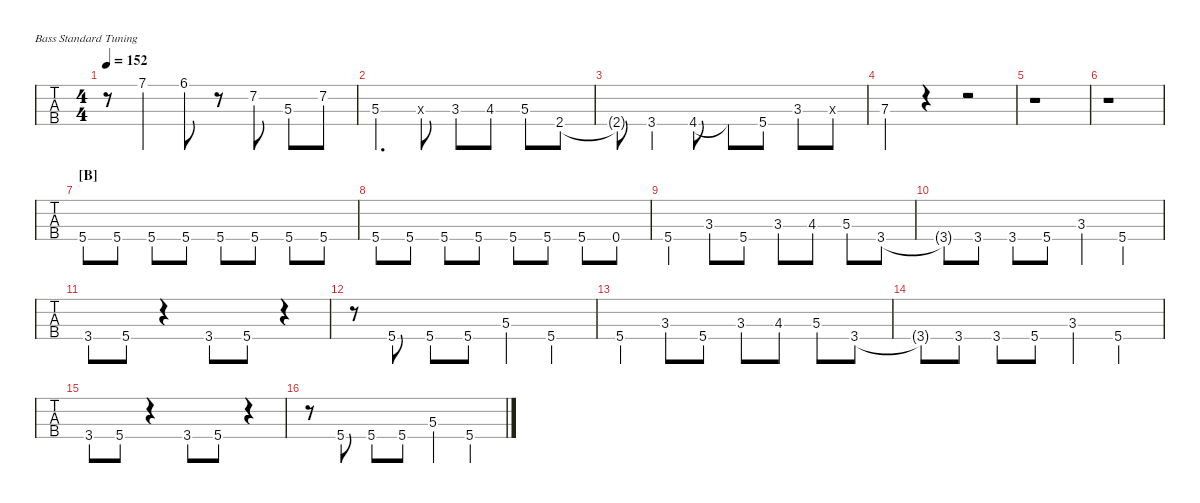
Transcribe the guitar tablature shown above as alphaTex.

\hideDynamics
\bracketExtendMode nobrackets
\singleTrackTrackNamePolicy hidden
\multiTrackTrackNamePolicy hidden
\firstSystemTrackNameMode fullname
\firstSystemTrackNameOrientation horizontal
\otherSystemsTrackNameOrientation horizontal
\track ("Bass" "E-Bass") {instrument electricbassfinger}
\staff {tabs}
\tuning (G2 D2 A1 E1)
\ts (4 4)
\tempo 152
\clef f4
\ks c
r.8{dy f} 7.1.4 6.1{acc #}.8 r.8 7.2.8 5.3.8 7.2.8 |
5.3.4{d} 0.3{x}.8 3.3.8 4.3{acc #}.8 5.3.8 2.4{acc #}.8 |
2.4{t acc #}.8 3.4.4 4.4{acc #}.8 4.4{t acc #}.8 5.4.8 3.3.8 6.3{x acc #}.8 |
7.3{ac}.4 r.4 r.2 |
r.1 |
r.1 |
\section ("B" "")
5.4.8{dy p} 5.4.8 5.4.8 5.4.8 5.4.8 5.4.8 5.4.8{dy mp} 5.4.8 |
5.4.8 5.4.8 5.4.8 5.4.8{dy mf} 5.4.8 5.4.8 5.4.8 0.4.8{dy f} |
5.4.4 3.3.8 5.4.8 3.3.8 4.3{acc #}.8 5.3.8 3.4{ac}.8 |
3.4{t}.8 3.4.8 3.4.8 5.4.8 3.3.4 5.4.4 |
3.4{ac}.8 5.4{ac}.8 r.4 3.4{ac}.8 5.4{ac}.8 r.4 |
r.8 5.4{ac}.8 5.4{ac}.8 5.4{ac}.8 5.3{ac}.4 5.4{ac}.4 |
5.4.4 3.3.8 5.4.8 3.3.8 4.3{acc #}.8 5.3.8 3.4{ac}.8 |
3.4{t}.8 3.4.8 3.4.8 5.4.8 3.3.4 5.4.4 |
3.4{ac}.8 5.4{ac}.8 r.4 3.4{ac}.8 5.4{ac}.8 r.4 |
r.8 5.4{ac}.8 5.4{ac}.8 5.4{ac}.8 5.3{ac}.4 5.4{ac}.4
